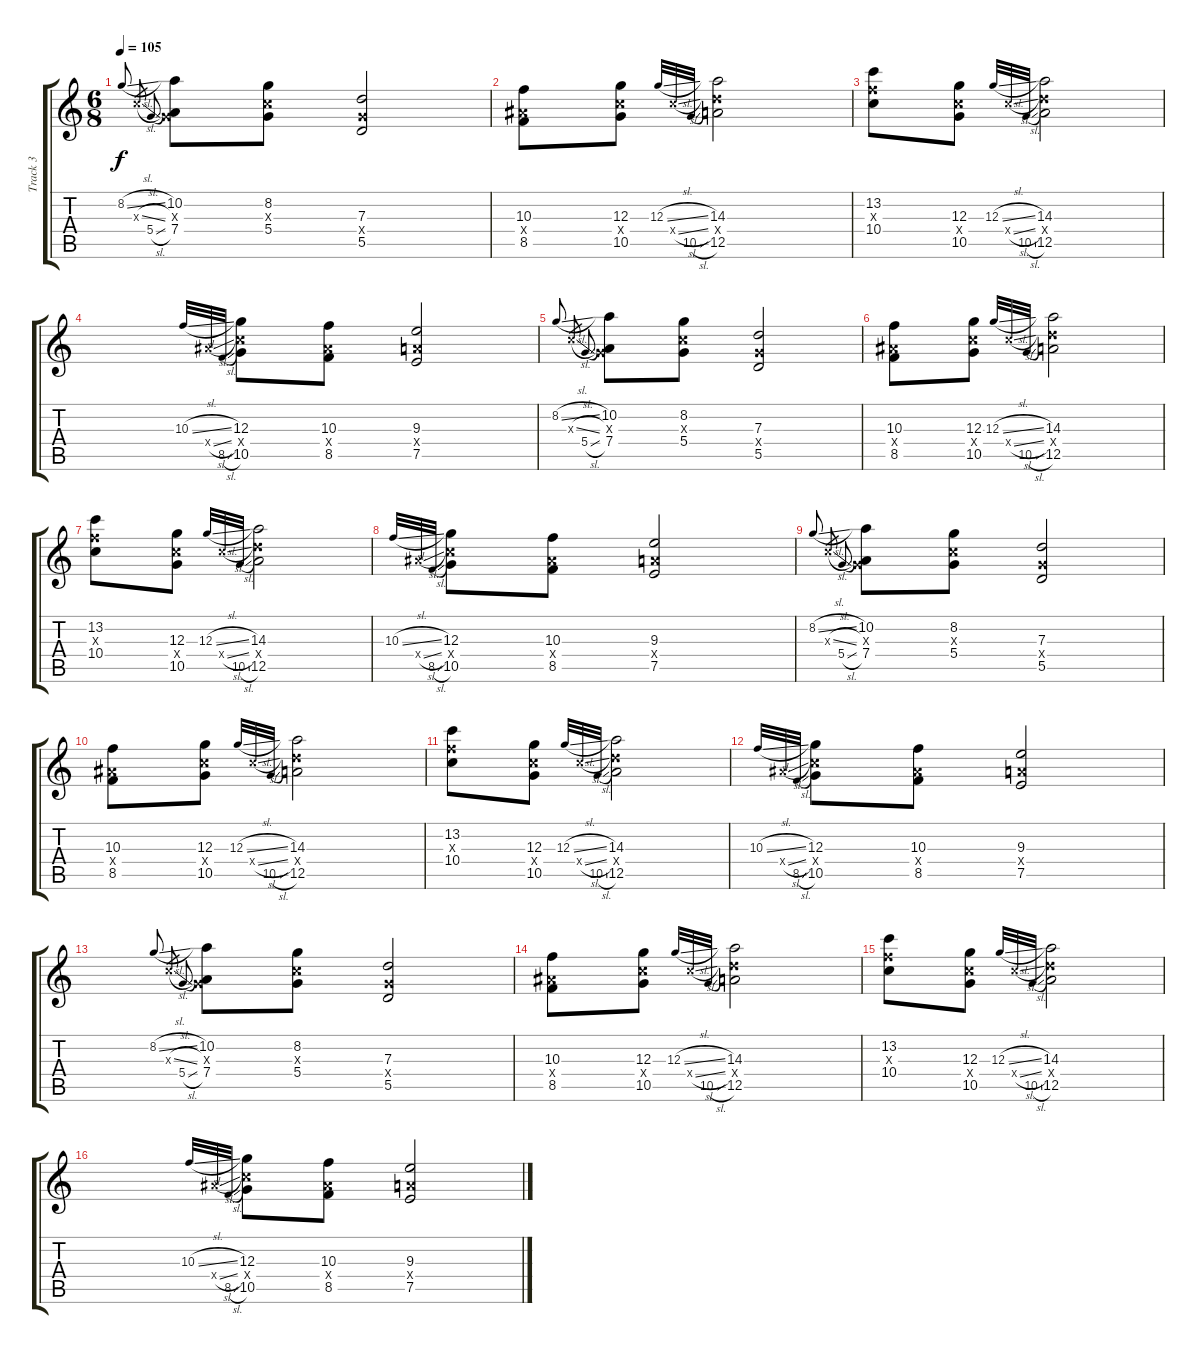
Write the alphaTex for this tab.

\track ("Track 3" "Track 3") {instrument acousticguitarsteel}
\staff {score tabs}
\tuning (E4 B3 G3 D3 A2 D2) {hide}
\ts (6 8)
\tempo 105
\clef g2
\ks c
8.2{sl}.32{gr onbeat dy f} 5.3{sl x}.32{gr} 5.4{sl}.32{gr onbeat} (10.2 0.3{x} 7.4).8{balance 0} (8.2 5.3{x} 5.4).8 (7.3 5.4{x} 5.5).2 |
(10.3 8.4{x} 8.5).8 (12.3 10.4{x} 10.5).8 12.3{sl}.32{gr onbeat} 10.4{sl x}.32{gr onbeat} 10.5{sl}.32{gr onbeat} (14.3 12.4{x} 12.5).2 |
(13.2 10.3{x} 10.4).8 (12.3 10.4{x} 10.5).8 12.3{sl}.32{gr onbeat} 10.4{sl x}.32{gr onbeat} 10.5{sl}.32{gr onbeat} (14.3 12.4{x} 12.5).2 |
10.3{sl}.32{gr onbeat} 8.4{sl x}.32{gr onbeat} 8.5{sl}.32{gr onbeat} (12.3 10.4{x} 10.5).8 (10.3 8.4{x} 8.5).8 (9.3 7.4{x} 7.5).2 |
8.2{sl}.32{gr onbeat} 5.3{sl x}.32{gr} 5.4{sl}.32{gr onbeat} (10.2 0.3{x} 7.4).8 (8.2 5.3{x} 5.4).8 (7.3 5.4{x} 5.5).2 |
(10.3 8.4{x} 8.5).8 (12.3 10.4{x} 10.5).8 12.3{sl}.32{gr onbeat} 10.4{sl x}.32{gr onbeat} 10.5{sl}.32{gr onbeat} (14.3 12.4{x} 12.5).2 |
(13.2 10.3{x} 10.4).8 (12.3 10.4{x} 10.5).8 12.3{sl}.32{gr onbeat} 10.4{sl x}.32{gr onbeat} 10.5{sl}.32{gr onbeat} (14.3 12.4{x} 12.5).2 |
10.3{sl}.32{gr onbeat} 8.4{sl x}.32{gr onbeat} 8.5{sl}.32{gr onbeat} (12.3 10.4{x} 10.5).8 (10.3 8.4{x} 8.5).8 (9.3 7.4{x} 7.5).2 |
8.2{sl}.32{gr onbeat} 5.3{sl x}.32{gr} 5.4{sl}.32{gr onbeat} (10.2 0.3{x} 7.4).8 (8.2 5.3{x} 5.4).8 (7.3 5.4{x} 5.5).2 |
(10.3 8.4{x} 8.5).8 (12.3 10.4{x} 10.5).8 12.3{sl}.32{gr onbeat} 10.4{sl x}.32{gr onbeat} 10.5{sl}.32{gr onbeat} (14.3 12.4{x} 12.5).2 |
(13.2 10.3{x} 10.4).8 (12.3 10.4{x} 10.5).8 12.3{sl}.32{gr onbeat} 10.4{sl x}.32{gr onbeat} 10.5{sl}.32{gr onbeat} (14.3 12.4{x} 12.5).2 |
10.3{sl}.32{gr onbeat} 8.4{sl x}.32{gr onbeat} 8.5{sl}.32{gr onbeat} (12.3 10.4{x} 10.5).8 (10.3 8.4{x} 8.5).8 (9.3 7.4{x} 7.5).2 |
8.2{sl}.32{gr onbeat} 5.3{sl x}.32{gr} 5.4{sl}.32{gr onbeat} (10.2 0.3{x} 7.4).8 (8.2 5.3{x} 5.4).8 (7.3 5.4{x} 5.5).2 |
(10.3 8.4{x} 8.5).8 (12.3 10.4{x} 10.5).8 12.3{sl}.32{gr onbeat} 10.4{sl x}.32{gr onbeat} 10.5{sl}.32{gr onbeat} (14.3 12.4{x} 12.5).2 |
(13.2 10.3{x} 10.4).8 (12.3 10.4{x} 10.5).8 12.3{sl}.32{gr onbeat} 10.4{sl x}.32{gr onbeat} 10.5{sl}.32{gr onbeat} (14.3 12.4{x} 12.5).2 |
10.3{sl}.32{gr onbeat} 8.4{sl x}.32{gr onbeat} 8.5{sl}.32{gr onbeat} (12.3 10.4{x} 10.5).8 (10.3 8.4{x} 8.5).8 (9.3 7.4{x} 7.5).2
